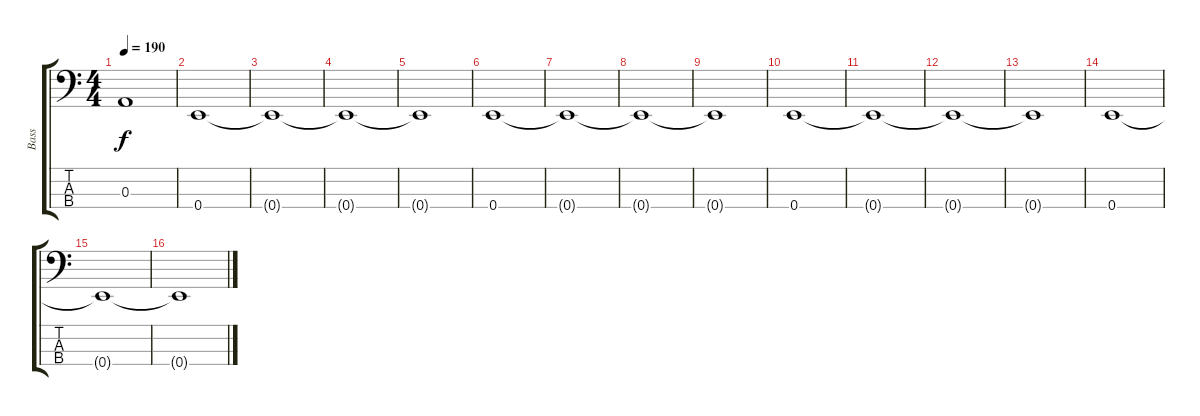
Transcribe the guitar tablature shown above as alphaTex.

\track ("Bass" "Bass") {instrument electricbassfinger}
\staff {score tabs}
\tuning (G2 D2 A1 E1) {hide}
\ts (4 4)
\tempo 190
\clef f4
\ks c
0.3{t}.1{dy f} |
0.4.1 |
0.4{t}.1 |
0.4{t}.1 |
0.4{t}.1 |
0.4.1 |
0.4{t}.1 |
0.4{t}.1 |
0.4{t}.1 |
0.4.1 |
0.4{t}.1 |
0.4{t}.1 |
0.4{t}.1 |
0.4.1 |
0.4{t}.1 |
0.4{t}.1
